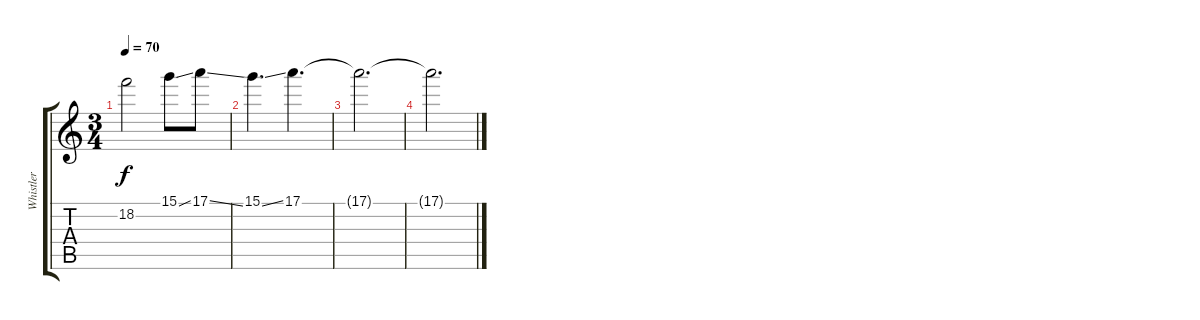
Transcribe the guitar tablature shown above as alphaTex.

\track ("Whistler" "Whistler") {instrument flute}
\staff {score tabs}
\tuning (E5 B4 G4 D4 A3 E3) {hide}
\ts (3 4)
\tempo 70
\clef g2
\ks c
18.2.2{dy f} 15.1{ss}.8 17.1{ss}.8 |
15.1{ss}.4{d} 17.1.4{d} |
17.1{t}.2{d volume 0} |
17.1{t}.2{d}
